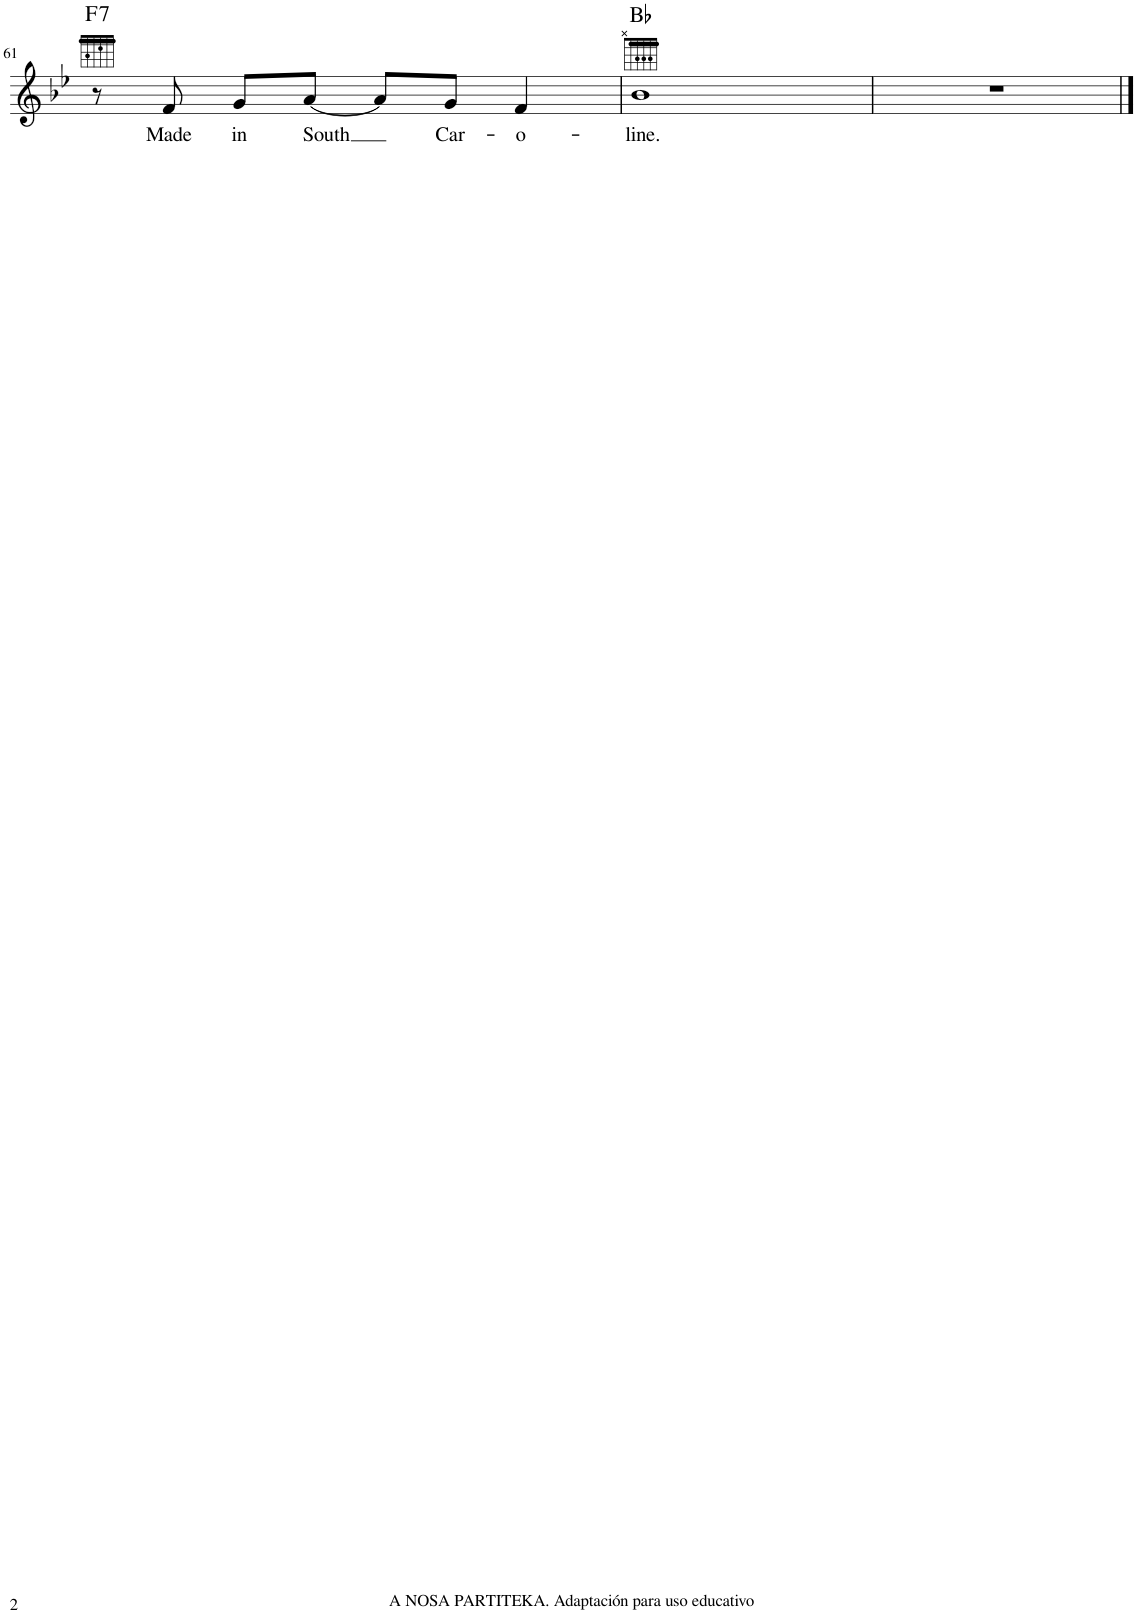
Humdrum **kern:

**kern	**text	**harte
*part1	*part1	*part1
*staff1	*staff1	*
*I"Voz	*	*
*I'V.	*	*
!!LO:PB:g=z
*clefG2	*	*
*k[b-e-]	*	*
*M4/4	*	*
=61	=61	=61
!	!	!LO:H:kt=7
8r	.	F:7
!	!LO:LY:b	!
8f/	Made	.
!	!LO:LY:b	!
8g/L	in	.
!	!LO:LY:b	!
[<8a/J	South	.
8a/L]	.	.
!	!LO:LY:b	!
8g/J	Car-	.
!	!LO:LY:b	!
4f/	-o-	.
=62	=62	=62
!	!LO:LY:b	!
1b-	-line.	Bb:maj
=63	=63	=63
1r	.	.
==	==	==
*-	*-	*-
